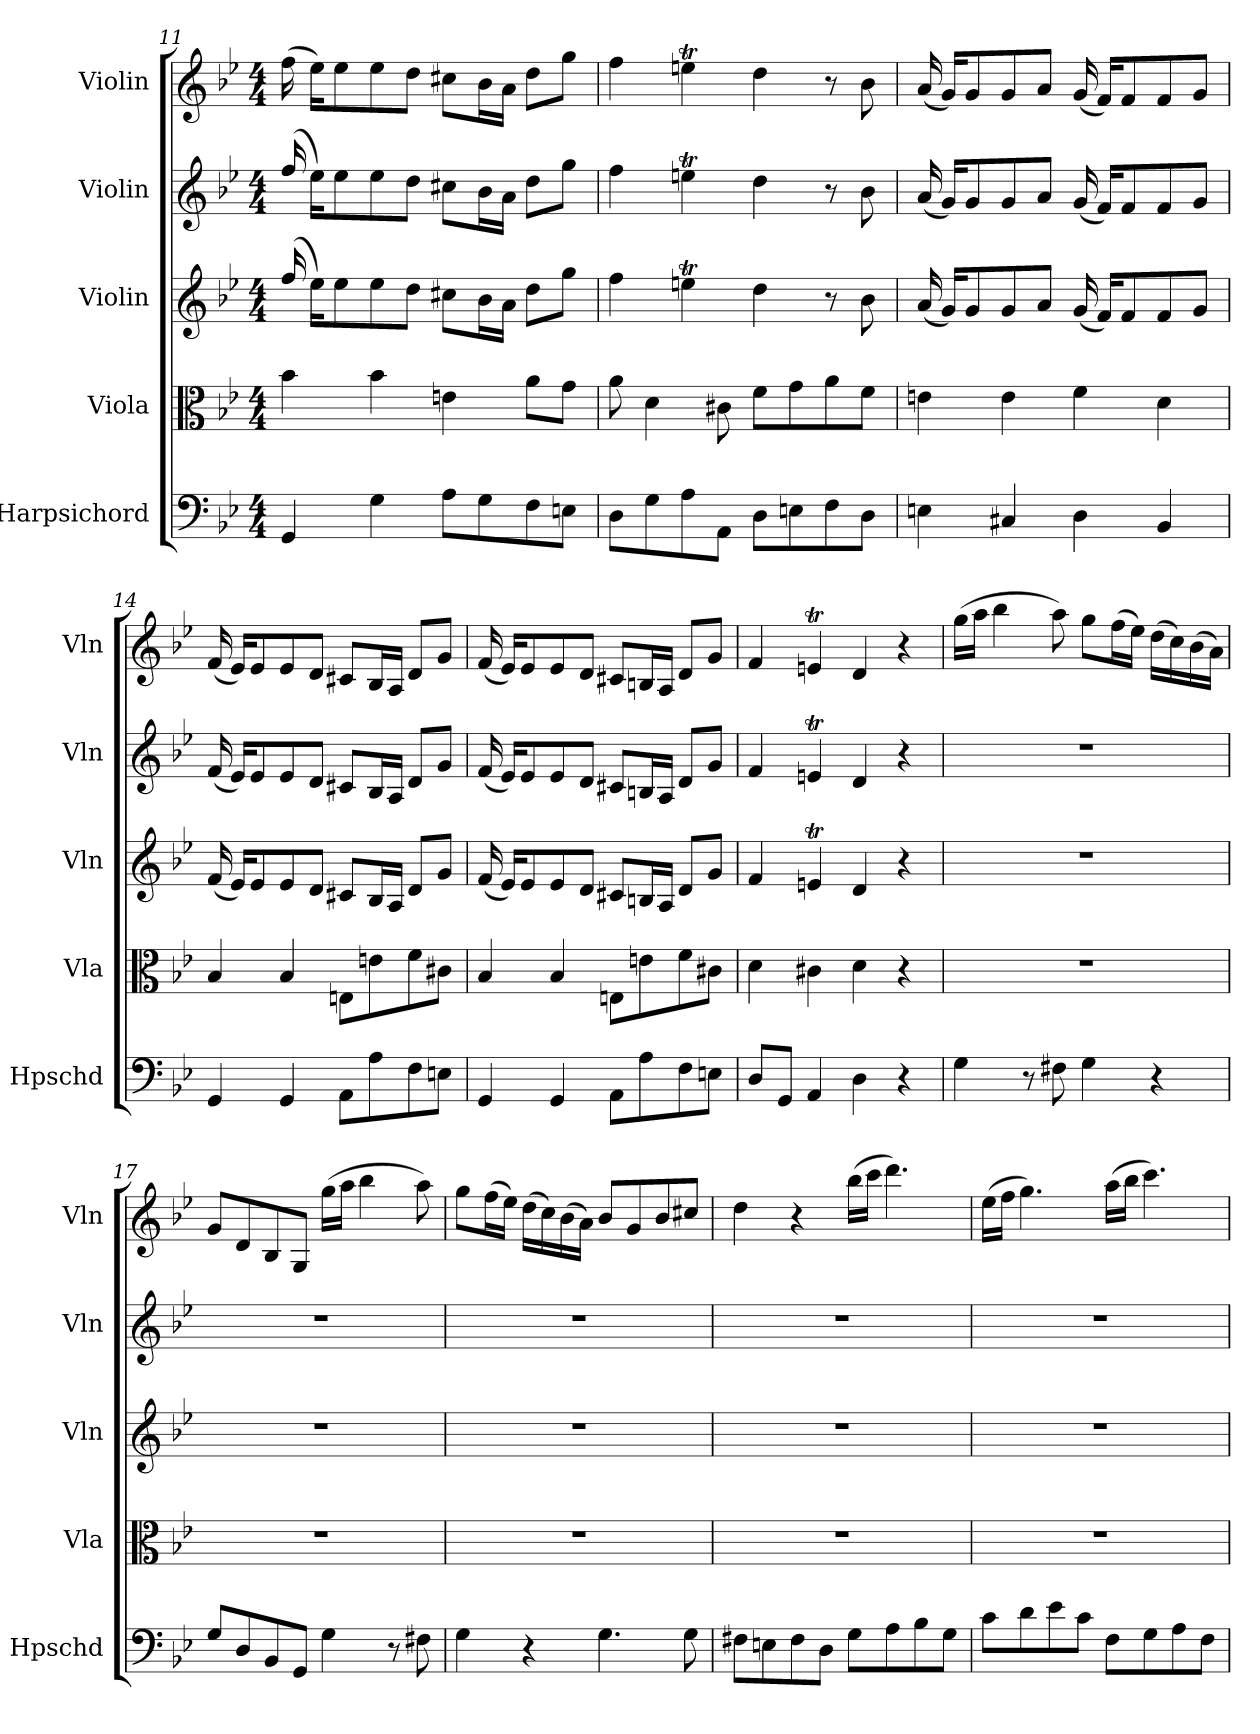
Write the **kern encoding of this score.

**kern	**kern	**kern	**kern	**kern
*part5	*part4	*part3	*part2	*part1
*staff5	*staff4	*staff3	*staff2	*staff1
*I"Harpsichord	*I"Viola	*I"Violin	*I"Violin	*I"Violin
*I'Hpschd	*I'Vla	*I'Vln	*I'Vln	*I'Vln
*clefF4	*clefC3	*clefG2	*clefG2	*clefG2
*k[b-e-]	*k[b-e-]	*k[b-e-]	*k[b-e-]	*k[b-e-]
*g:	*g:	*g:	*g:	*g:
*M4/4	*M4/4	*M4/4	*M4/4	*M4/4
=11	=11	=11	=11	=11
4GG/	4b-\	(16ff/	(16ff/	(16ff
.	.	16ee-\KL)	16ee-\KL)	16ee-\KL)
.	.	8ee-\	8ee-\	8ee-\
4G\	4b-\	8ee-\	8ee-\	8ee-\
.	.	8dd\J	8dd\J	8dd\J
8A\L	4en\	8cc#X\L	8cc#X\L	8cc#X\L
8G\	.	16b-\L	16b-\L	16b-\L
.	.	16a\JJ	16a\JJ	16a\JJ
8F\	8a\L	8dd\L	8dd\L	8dd\L
8En\J	8g\J	8gg\J	8gg\J	8gg\J
=12	=12	=12	=12	=12
8D\L	8a\	4ff\	4ff\	4ff\
8G\	4d\	.	.	.
8A\	.	4eent\	4eent\	4eent\
8AA\J	8c#X\	.	.	.
8D\L	8f\L	4dd\	4dd\	4dd\
8En\	8g\	.	.	.
8F\	8a\	8r	8r	8r
8D\J	8f\J	8b-\	8b-\	8b-\
=13	=13	=13	=13	=13
4En\	4en\	(16a/	(16a/	(16a/
.	.	16g/KL)	16g/KL)	16g/KL)
.	.	8g/	8g/	8g/
4C#X/	4e\	8g/	8g/	8g/
.	.	8a/J	8a/J	8a/J
4D\	4f\	(16g/	(16g/	(16g/
.	.	16f/KL)	16f/KL)	16f/KL)
.	.	8f/	8f/	8f/
4BB-/	4d\	8f/	8f/	8f/
.	.	8g/J	8g/J	8g/J
=14	=14	=14	=14	=14
4GG/	4B-/	(16f/	(16f/	(16f/
.	.	16e-/KL)	16e-/KL)	16e-/KL)
.	.	8e-/	8e-/	8e-/
4GG/	4B-/	8e-/	8e-/	8e-/
.	.	8d/J	8d/J	8d/J
8AA\L	8En\L	8c#X/L	8c#X/L	8c#X/L
8A\	8en\	16B-/L	16B-/L	16B-/L
.	.	16A/JJ	16A/JJ	16A/JJ
8F\	8f\	8d/L	8d/L	8d/L
8En\J	8c#X\J	8g/J	8g/J	8g/J
=14	=14	=14	=14	=14
4GG/	4B-/	(16f/	(16f/	(16f/
.	.	16e-/KL)	16e-/KL)	16e-/KL)
.	.	8e-/	8e-/	8e-/
4GG/	4B-/	8e-/	8e-/	8e-/
.	.	8d/J	8d/J	8d/J
8AA\L	8En\L	8c#X/L	8c#X/L	8c#X/L
8A\	8en\	16Bn/L	16Bn/L	16Bn/L
.	.	16A/JJ	16A/JJ	16A/JJ
8F\	8f\	8d/L	8d/L	8d/L
8En\J	8c#X\J	8g/J	8g/J	8g/J
=15	=15	=15	=15	=15
8D/L	4d\	4f/	4f/	4f/
8GG/J	.	.	.	.
4AA/	4c#X\	4ent/	4ent/	4ent/
4D\	4d\	4d/	4d/	4d/
4r	4r	4r	4r	4r
=16	=16	=16	=16	=16
4G\	1r	1r	1r	(16gg\LL
.	.	.	.	16aa\JJ
.	.	.	.	4bb-\
8r	.	.	.	.
8F#X\	.	.	.	8aa\)
4G\	.	.	.	8gg\L
.	.	.	.	(16ff\L
.	.	.	.	16ee-\JJ)
4r	.	.	.	(16dd\LL
.	.	.	.	16cc\)
.	.	.	.	(16b-\
.	.	.	.	16a\JJ)
=17	=17	=17	=17	=17
8G/L	1r	1r	1r	8g/L
8D/	.	.	.	8d/
8BB-/	.	.	.	8B-/
8GG/J	.	.	.	8G/J
4G\	.	.	.	(16gg\LL
.	.	.	.	16aa\JJ
.	.	.	.	4bb-\
8r	.	.	.	.
8F#X\	.	.	.	8aa\)
=18	=18	=18	=18	=18
4G\	1r	1r	1r	8gg\L
.	.	.	.	(16ff\L
.	.	.	.	16ee-\JJ)
4r	.	.	.	(16dd\LL
.	.	.	.	16cc\)
.	.	.	.	(16b-\
.	.	.	.	16a\JJ)
4.G\	.	.	.	8b-/L
.	.	.	.	8g/
.	.	.	.	8b-/
8G\	.	.	.	8cc#X/J
=19	=19	=19	=19	=19
8F#X\L	1r	1r	1r	4dd\
8En\	.	.	.	.
8F#\	.	.	.	4r
8D\J	.	.	.	.
8G\L	.	.	.	(16bb-\LL
.	.	.	.	16ccc\JJ
8A\	.	.	.	4.ddd\)
8B-\	.	.	.	.
8G\J	.	.	.	.
=20	=20	=20	=20	=20
8c\L	1r	1r	1r	(16ee-\LL
.	.	.	.	16ff\JJ
8d\	.	.	.	4.gg\)
8e-\	.	.	.	.
8c\J	.	.	.	.
8F\L	.	.	.	(16aa\LL
.	.	.	.	16bb-\JJ
8G\	.	.	.	4.ccc\)
8A\	.	.	.	.
8F\J	.	.	.	.
=	=	=	=	=
*-	*-	*-	*-	*-
